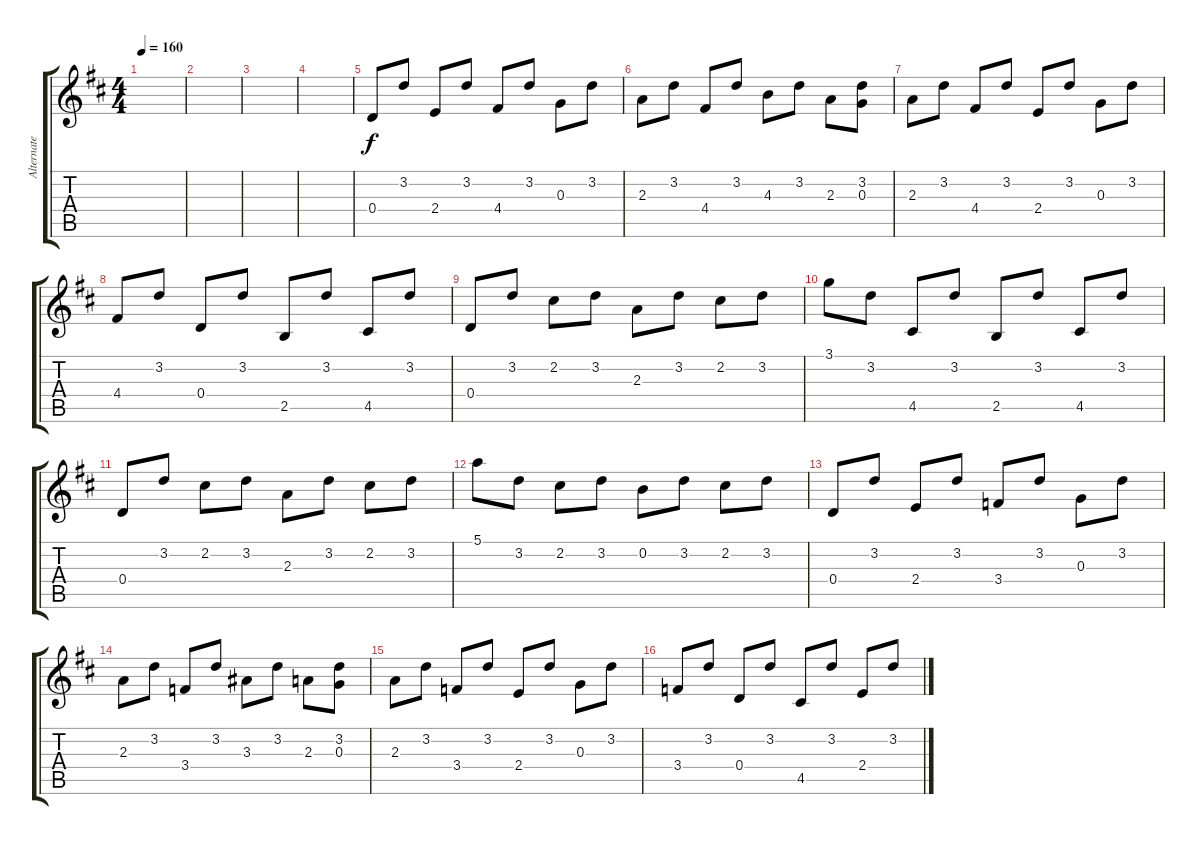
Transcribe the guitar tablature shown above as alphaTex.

\track ("Alternate versions " "Alternate ") {instrument acousticguitarsteel}
\staff {score tabs}
\tuning (E4 B3 G3 D3 A2 D2) {hide}
\ts (4 4)
\tempo 160
\clef g2
\ks d
|
|
|
|
0.4.8 3.2.8 2.4.8 3.2.8 4.4.8 3.2.8 0.3.8 3.2.8 |
2.3.8 3.2.8 4.4.8 3.2.8 4.3.8 3.2.8 2.3.8 (3.2 0.3).8 |
2.3.8 3.2.8 4.4.8 3.2.8 2.4.8 3.2.8 0.3.8 3.2.8 |
4.4.8 3.2.8 0.4.8 3.2.8 2.5.8 3.2.8 4.5.8 3.2.8 |
0.4.8 3.2.8 2.2.8 3.2.8 2.3.8 3.2.8 2.2.8 3.2.8 |
3.1.8 3.2.8 4.5.8 3.2.8 2.5.8 3.2.8 4.5.8 3.2.8 |
0.4.8 3.2.8 2.2.8 3.2.8 2.3.8 3.2.8 2.2.8 3.2.8 |
5.1.8 3.2.8 2.2.8 3.2.8 0.2.8 3.2.8 2.2.8 3.2.8 |
0.4.8 3.2.8 2.4.8 3.2.8 3.4.8 3.2.8 0.3.8 3.2.8 |
2.3.8 3.2.8 3.4.8 3.2.8 3.3.8 3.2.8 2.3.8 (3.2 0.3).8 |
2.3.8 3.2.8 3.4.8 3.2.8 2.4.8 3.2.8 0.3.8 3.2.8 |
3.4.8 3.2.8 0.4.8 3.2.8 4.5.8 3.2.8 2.4.8 3.2.8
